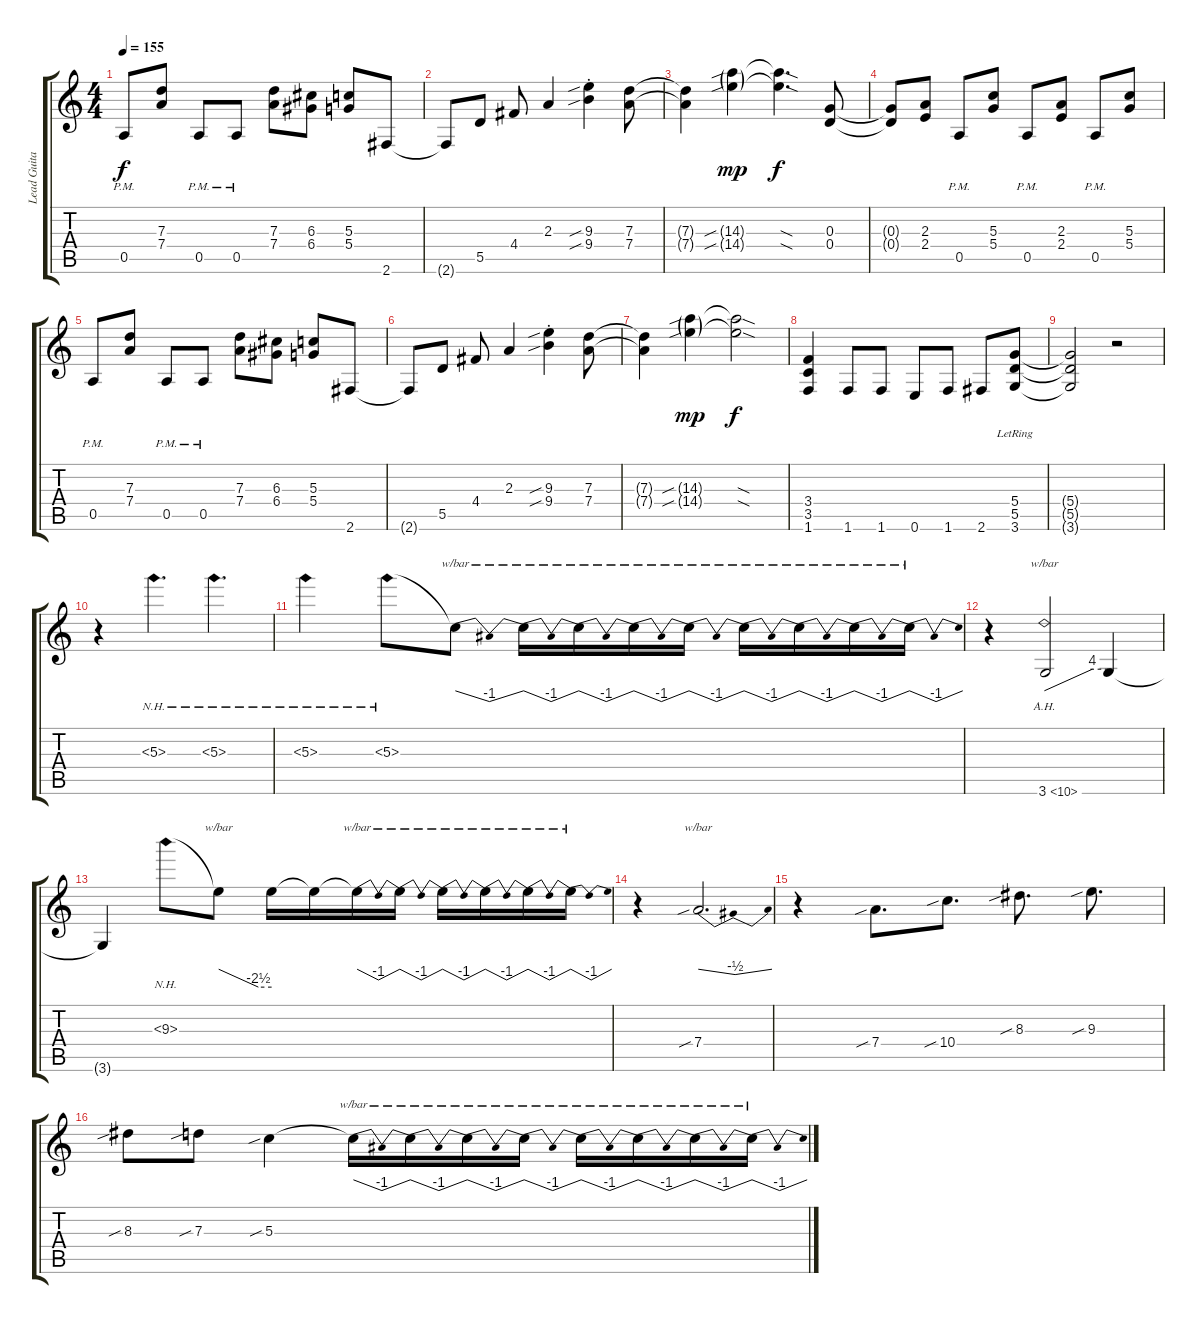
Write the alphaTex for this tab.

\track ("Lead Guitar" "Lead Guita") {instrument distortionguitar}
\staff {score tabs}
\tuning (E4 B3 G3 D3 A2 E2) {hide}
\ts (4 4)
\tempo 155
\clef g2
\ks c
0.5{pm}.8{dy f} (7.3 7.4).8 0.5{pm}.8 0.5{pm}.8 (7.3 7.4).8 (6.3 6.4).8 (5.3 5.4).8 2.6.8 |
2.6{t}.8 5.5.8 4.4.8 2.3.4 (9.3{sib} 9.4{sib st}).4 (7.3 7.4).8 |
(7.3{t} 7.4{t}).4 (14.3{sib g} 14.4{sib g}).4{dy mp} (14.3{sod t} 14.4{sod t}).4{d dy f} (0.3 0.4).8 |
(0.3{t} 0.4{t}).8 (2.3 2.4).8 0.5{pm}.8 (5.3 5.4).8 0.5{pm}.8 (2.3 2.4).8 0.5{pm}.8 (5.3 5.4).8 |
0.5{pm}.8 (7.3 7.4).8 0.5{pm}.8 0.5{pm}.8 (7.3 7.4).8 (6.3 6.4).8 (5.3 5.4).8 2.6.8 |
2.6{t}.8 5.5.8 4.4.8 2.3.4 (9.3{sib} 9.4{sib st}).4 (7.3 7.4).8 |
(7.3{t} 7.4{t}).4 (14.3{sib g} 14.4{sib g}).4{dy mp} (14.3{sod t} 14.4{sod t}).2{dy f} |
(3.4 3.5 1.6).4 1.6.8 1.6.8 0.6.8 1.6.8 2.6.8 (5.4{lr} 5.5{lr} 3.6{lr}).8 |
(5.4{t} 5.5{t} 3.6{t}).2 r.2 |
r.4 5.3{nh}.4{d} 5.3{nh}.4{d} |
5.3{nh}.4 5.3{nh}.8 5.3{t}.8{tbe (dip default 0 0 30 -4 60 0)} 5.3{t}.16{tbe (dip default 0 0 30 -4 60 0)} 5.3{t}.16{tbe (dip default 0 0 30 -4 60 0)} 5.3{t}.16{tbe (dip default 0 0 30 -4 60 0)} 5.3{t}.16{tbe (dip default 0 0 30 -4 60 0)} 5.3{t}.16{tbe (dip default 0 0 30 -4 60 0)} 5.3{t}.16{tbe (dip default 0 0 30 -4 60 0)} 5.3{t}.16{tbe (dip default 0 0 30 -4 60 0)} 5.3{t}.16{tbe (dip default 0 0 30 -4 60 0)} |
r.4 3.6{ah 7}.2{tbe (custom default 0 0 45 16 60 16)} 3.6{t}.4 |
3.6{t}.4 9.3{nh}.8 9.3{t}.8{tbe (custom default 0 0 45 -10 60 -10)} 9.3{t}.16 9.3{t}.16 9.3{t}.16{tbe (dip default 0 0 30 -4 60 0)} 9.3{t}.16{tbe (dip default 0 0 30 -4 60 0)} 9.3{t}.16{tbe (dip default 0 0 30 -4 60 0)} 9.3{t}.16{tbe (dip default 0 0 30 -4 60 0)} 9.3{t}.16{tbe (dip default 0 0 30 -4 60 0)} 9.3{t}.16{tbe (dip default 0 0 30 -4 60 0)} |
r.4 7.4{sib}.2{d tbe (dip default 0 0 30 -2 60 0)} |
r.4 7.4{sib}.8{d} 10.4{sib}.8{d} 8.3{sib}.8{d} 9.3{sib}.8{d} |
8.3{sib}.8 7.3{sib}.8 5.3{sib}.4 5.3{t}.16{tbe (dip default 0 0 30 -4 60 0)} 5.3{t}.16{tbe (dip default 0 0 30 -4 60 0)} 5.3{t}.16{tbe (dip default 0 0 30 -4 60 0)} 5.3{t}.16{tbe (dip default 0 0 30 -4 60 0)} 5.3{t}.16{tbe (dip default 0 0 30 -4 60 0)} 5.3{t}.16{tbe (dip default 0 0 30 -4 60 0)} 5.3{t}.16{tbe (dip default 0 0 30 -4 60 0)} 5.3{t}.16{tbe (dip default 0 0 30 -4 60 0)}
